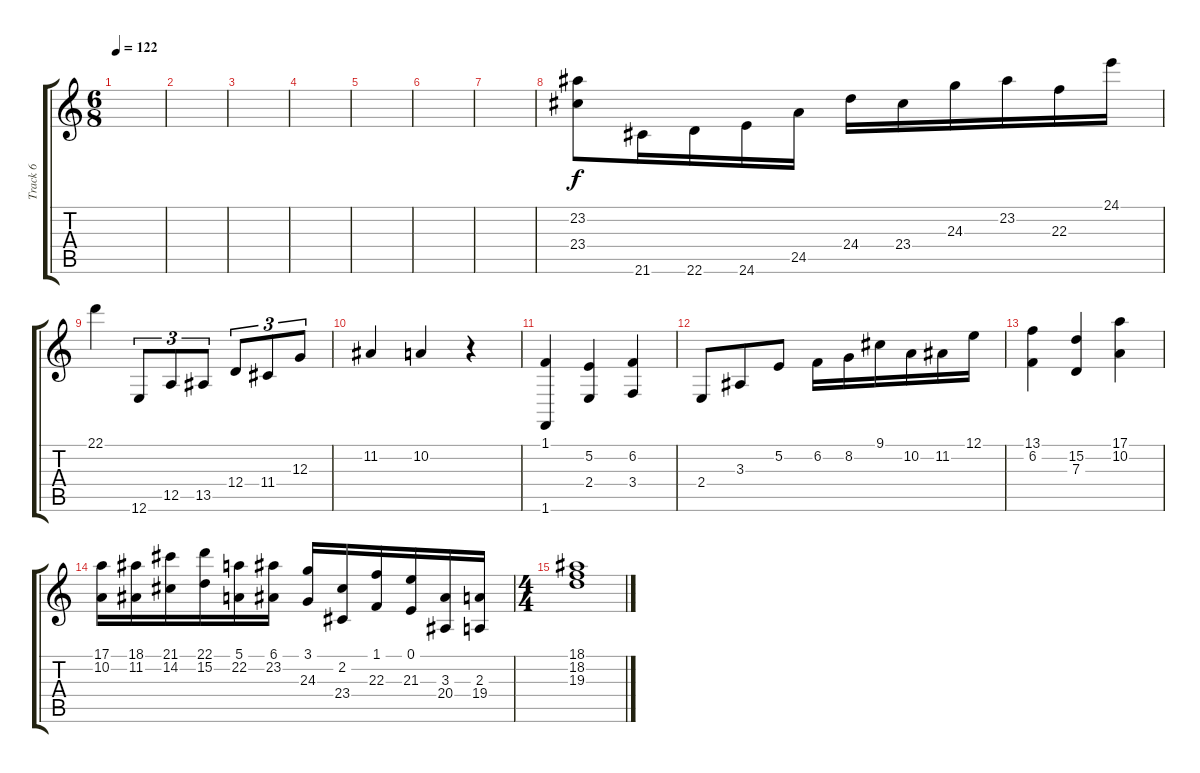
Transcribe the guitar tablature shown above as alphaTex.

\track ("Track 6" "Track 6") {instrument acousticgrandpiano}
\staff {score tabs}
\tuning (E4 B3 G3 D3 A2 E2) {hide}
\ts (6 8)
\tempo 122
\clef g2
\ks c
|
|
|
|
|
|
|
(23.2 23.4).8 21.6.16 22.6.16 24.6.16 24.5.16 24.4.16 23.4.16 24.3.16 23.2.16 22.3.16 24.1.16 |
22.1.4 12.6.8{tu (3 2)} 12.5.8{tu (3 2)} 13.5.8{tu (3 2)} 12.4.8{tu (3 2)} 11.4.8{tu (3 2)} 12.3.8{tu (3 2)} |
11.2.4 10.2.4 r.4 |
(1.1 1.6).4 (5.2 2.4).4 (6.2 3.4).4 |
2.4.8 3.3.8 5.2.8 6.2.16 8.2.16 9.1.16 10.2.16 11.2.16 12.1.16 |
(13.1 6.2).4 (15.2 7.3).4 (17.1 10.2).4 |
(17.1 10.2).16 (18.1 11.2).16 (21.1 14.2).16 (22.1 15.2).16 (5.1 22.2).16 (6.1 23.2).16 (3.1 24.3).16 (2.2 23.4).16 (1.1 22.3).16 (0.1 21.3).16 (3.3 20.4).16 (2.3 19.4).16 |
\ts (4 4)
(18.1 18.2 19.3).1{balance 8}
